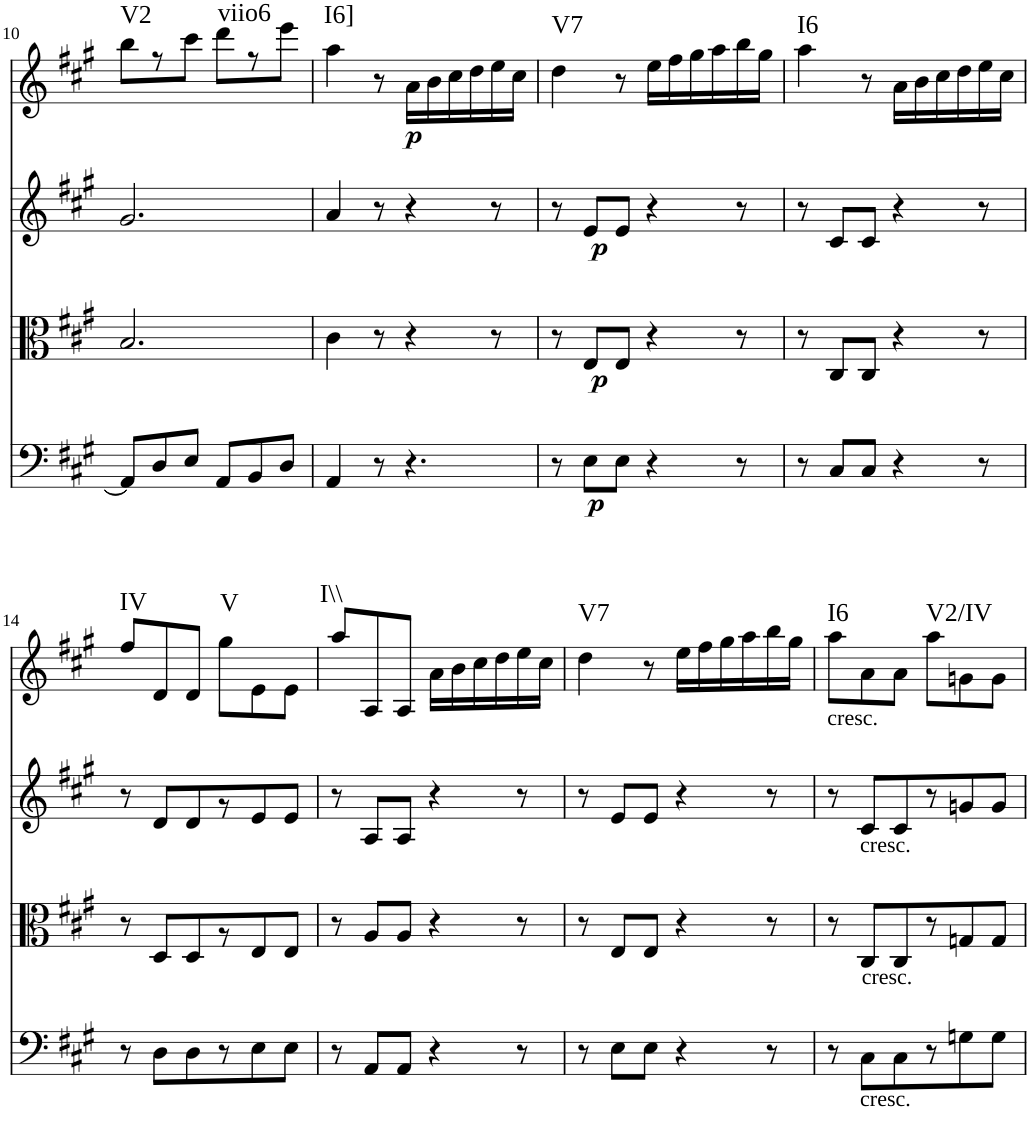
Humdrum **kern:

**kern	**dynam	**kern	**dynam	**kern	**dynam	**kern	**dynam	**harte
*part4	*part4	*part3	*part3	*part2	*part2	*part1	*part1	*part1
*staff4	*staff4	*staff3	*staff3	*staff2	*staff2	*staff1	*staff1	*
*I"Violoncello	*	*I"Viola	*	*I"Violin 2	*	*I"Violin 1	*	*
*I'Vc	*	*I'Vla	*	*I'Vln	*	*I'Vln	*	*
!!LO:PB:g=z
*clefF4	*	*clefC3	*	*clefG2	*	*clefG2	*	*
*k[f#c#g#]	*	*k[f#c#g#]	*	*k[f#c#g#]	*	*k[f#c#g#]	*	*
*A:	*	*A:	*	*A:	*	*A:	*	*
*M6/8	*	*M6/8	*	*M6/8	*	*M6/8	*	*
=10	=10	=10	=10	=10	=10	=10	=10	=10
!	!	!	!	!	!	!	!	!LO:H:kt=V2
8AA/L]	.	2.B/	.	2.g#/	.	8bb\L	.	N
8D/	.	.	.	.	.	8r	.	.
8E/J	.	.	.	.	.	8ccc#\J	.	.
!	!	!	!	!	!	!	!	!LO:H:kt=viio6
8AA/L	.	.	.	.	.	8ddd\L	.	N
8BB/	.	.	.	.	.	8r	.	.
8D/J	.	.	.	.	.	8eee\J	.	.
=11	=11	=11	=11	=11	=11	=11	=11	=11
!	!	!	!	!	!	!	!	!LO:H:kt=I6]
4AA/	.	4c#\	.	4a/	.	4aa\	.	N
8r	.	8r	.	8r	.	8r	.	.
!	!	!	!	!	!	!	!LO:DY:b	!
4.r	.	4r	.	4r	.	16a\LL	p	.
.	.	.	.	.	.	16b\	.	.
.	.	.	.	.	.	16cc#\	.	.
.	.	.	.	.	.	16dd\	.	.
.	.	8r	.	8r	.	16ee\	.	.
.	.	.	.	.	.	16cc#\JJ	.	.
=12	=12	=12	=12	=12	=12	=12	=12	=12
!	!	!	!	!	!	!	!	!LO:H:kt=V7
8r	.	8r	.	8r	.	4dd\	.	N
!	!LO:DY:b	!	!LO:DY:b	!	!LO:DY:b	!	!	!
8E\L	p	8E/L	p	8e/L	p	.	.	.
8E\J	.	8E/J	.	8e/J	.	8r	.	.
4r	.	4r	.	4r	.	16ee\LL	.	.
.	.	.	.	.	.	16ff#\	.	.
.	.	.	.	.	.	16gg#\	.	.
.	.	.	.	.	.	16aa\	.	.
8r	.	8r	.	8r	.	16bb\	.	.
.	.	.	.	.	.	16gg#\JJ	.	.
=13	=13	=13	=13	=13	=13	=13	=13	=13
!	!	!	!	!	!	!	!	!LO:H:kt=I6
8r	.	8r	.	8r	.	4aa\	.	N
8C#/L	.	8C#/L	.	8c#/L	.	.	.	.
8C#/J	.	8C#/J	.	8c#/J	.	8r	.	.
4r	.	4r	.	4r	.	16a\LL	.	.
.	.	.	.	.	.	16b\	.	.
.	.	.	.	.	.	16cc#\	.	.
.	.	.	.	.	.	16dd\	.	.
8r	.	8r	.	8r	.	16ee\	.	.
.	.	.	.	.	.	16cc#\JJ	.	.
!!LO:LB:g=z
=14	=14	=14	=14	=14	=14	=14	=14	=14
!	!	!	!	!	!	!	!	!LO:H:kt=IV
8r	.	8r	.	8r	.	8ff#/L	.	N
8D\L	.	8D/L	.	8d/L	.	8d/	.	.
8D\	.	8D/	.	8d/	.	8d/J	.	.
!	!	!	!	!	!	!	!	!LO:H:kt=V
8r	.	8r	.	8r	.	8gg#\L	.	N
8E\	.	8E/	.	8e/	.	8e\	.	.
8E\J	.	8E/J	.	8e/J	.	8e\J	.	.
=15	=15	=15	=15	=15	=15	=15	=15	=15
!	!	!	!	!	!	!	!	!LO:H:kt=I\\
8r	.	8r	.	8r	.	8aa/L	.	N
8AA/L	.	8A/L	.	8A/L	.	8A/	.	.
8AA/J	.	8A/J	.	8A/J	.	8A/J	.	.
4r	.	4r	.	4r	.	16a\LL	.	.
.	.	.	.	.	.	16b\	.	.
.	.	.	.	.	.	16cc#\	.	.
.	.	.	.	.	.	16dd\	.	.
8r	.	8r	.	8r	.	16ee\	.	.
.	.	.	.	.	.	16cc#\JJ	.	.
=16	=16	=16	=16	=16	=16	=16	=16	=16
!	!	!	!	!	!	!	!	!LO:H:kt=V7
8r	.	8r	.	8r	.	4dd\	.	N
8E\L	.	8E/L	.	8e/L	.	.	.	.
8E\J	.	8E/J	.	8e/J	.	8r	.	.
4r	.	4r	.	4r	.	16ee\LL	.	.
.	.	.	.	.	.	16ff#\	.	.
.	.	.	.	.	.	16gg#\	.	.
.	.	.	.	.	.	16aa\	.	.
8r	.	8r	.	8r	.	16bb\	.	.
.	.	.	.	.	.	16gg#\JJ	.	.
=17	=17	=17	=17	=17	=17	=17	=17	=17
!	!	!	!	!	!	!LO:TX:b:t=cresc.	!	!LO:H:kt=I6
8r	.	8r	.	8r	.	8aa\L	.	N
!	!	!	!	!LO:TX:b:t=cresc.	!	!	!	!
!	!	!LO:TX:b:t=cresc.	!	!	!	!	!	!
!LO:TX:b:t=cresc.	!	!	!	!	!	!	!	!
8C#\L	.	8C#/L	.	8c#/L	.	8a\	.	.
8C#\	.	8C#/	.	8c#/	.	8a\J	.	.
!	!	!	!	!	!	!	!	!LO:H:kt=V2/IV
8r	.	8r	.	8r	.	8aa\L	.	N
8Gn\	.	8Gn/	.	8gn/	.	8gn\	.	.
8G\J	.	8G/J	.	8g/J	.	8g\J	.	.
=	=	=	=	=	=	=	=	=
*-	*-	*-	*-	*-	*-	*-	*-	*-
